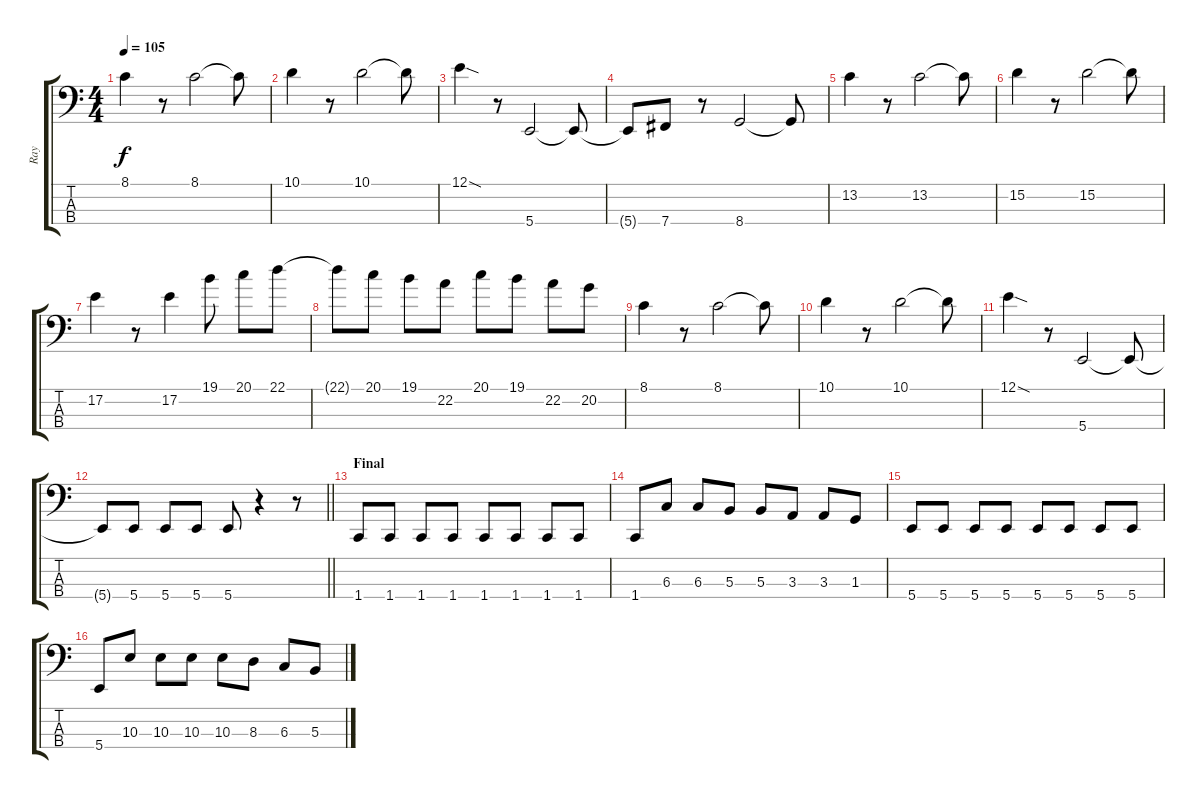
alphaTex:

\track ("Ray" "Ray") {instrument electricbassfinger}
\staff {score tabs}
\tuning (E2 B1 Gb1 B0) {hide}
\ts (4 4)
\tempo 105
\clef f4
\ks c
8.1.4{dy f} r.8 8.1.2 8.1{t}.8 |
10.1.4 r.8 10.1.2 10.1{t}.8 |
12.1{sod}.4 r.8 5.4.2 5.4{t}.8 |
5.4{t}.8 7.4.8 r.8 8.4.2 8.4{t}.8 |
13.2.4 r.8 13.2.2 13.2{t}.8 |
15.2.4 r.8 15.2.2 15.2{t}.8 |
17.2.4 r.8 17.2.4 19.1.8 20.1.8 22.1.8 |
22.1{t}.8 20.1.8 19.1.8 22.2.8 20.1.8 19.1.8 22.2.8 20.2.8 |
8.1.4 r.8 8.1.2 8.1{t}.8 |
10.1.4 r.8 10.1.2 10.1{t}.8 |
12.1{sod}.4 r.8 5.4.2 5.4{t}.8 |
\barLineRight lightlight
5.4{t}.8 5.4.8 5.4.8 5.4.8 5.4.8 r.4 r.8 |
\section ("" "Final")
1.4.8 1.4.8 1.4.8 1.4.8 1.4.8 1.4.8 1.4.8 1.4.8 |
1.4.8 6.3.8 6.3.8 5.3.8 5.3.8 3.3.8 3.3.8 1.3.8 |
5.4.8 5.4.8 5.4.8 5.4.8 5.4.8 5.4.8 5.4.8 5.4.8 |
5.4.8 10.3.8 10.3.8 10.3.8 10.3.8 8.3.8 6.3.8 5.3.8
